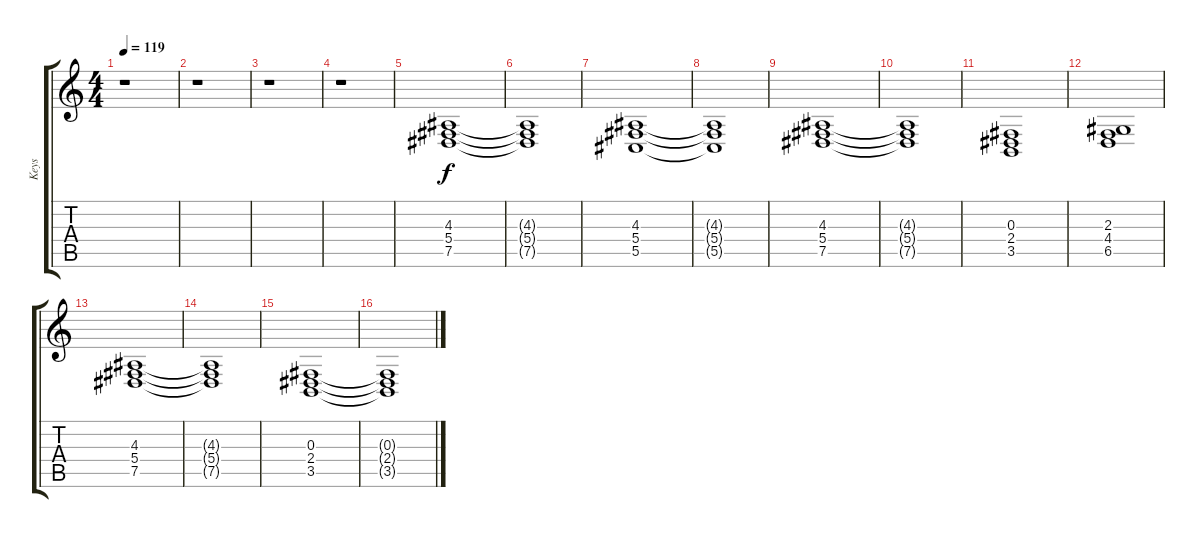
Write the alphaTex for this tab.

\track ("Keys" "Keys") {instrument synthstrings1}
\staff {score tabs}
\tuning (Eb4 Bb3 Gb3 Db3 Ab2 Eb2) {hide}
\ts (4 4)
\tempo 119
\clef g2
\ks c
r.1{dy f instrument synthstrings1} |
r.1 |
r.1 |
r.1 |
(4.3 5.4 7.5).1 |
(4.3{t} 5.4{t} 7.5{t}).1 |
(4.3 5.4 5.5).1 |
(4.3{t} 5.4{t} 5.5{t}).1 |
(4.3 5.4 7.5).1 |
(4.3{t} 5.4{t} 7.5{t}).1 |
(0.3 2.4 3.5).1 |
(2.3 4.4 6.5).1 |
(4.3 5.4 7.5).1 |
(4.3{t} 5.4{t} 7.5{t}).1 |
(0.3 2.4 3.5).1 |
(0.3{t} 2.4{t} 3.5{t}).1
